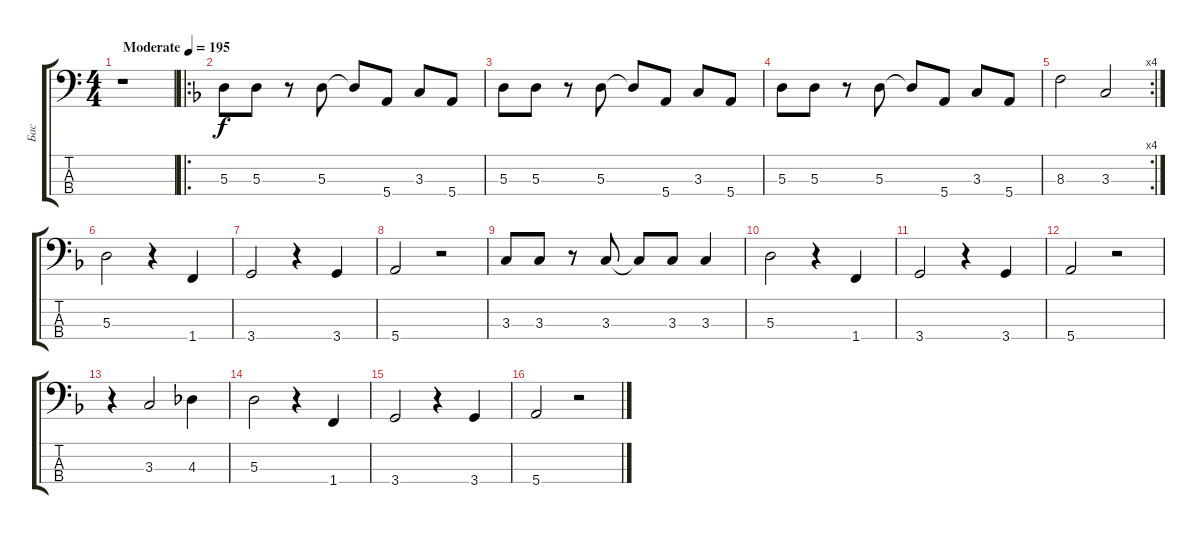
\track ("Бас" "Бас") {instrument electricbassfinger}
\staff {score tabs}
\tuning (G2 D2 A1 E1) {hide}
\ts (4 4)
\tempo (195 "Moderate")
\clef f4
\ks c
r.1{dy f instrument electricbassfinger} |
\ro
\ks f
5.3.8 5.3.8 r.8 5.3.8 5.3{t}.8 5.4.8 3.3.8 5.4.8 |
5.3.8 5.3.8 r.8 5.3.8 5.3{t}.8 5.4.8 3.3.8 5.4.8 |
5.3.8 5.3.8 r.8 5.3.8 5.3{t}.8 5.4.8 3.3.8 5.4.8 |
\rc 4
8.3.2 3.3.2 |
5.3.2 r.4 1.4.4 |
3.4.2 r.4 3.4.4 |
5.4.2 r.2 |
3.3.8 3.3.8 r.8 3.3.8 3.3{t}.8 3.3.8 3.3.4 |
5.3.2 r.4 1.4.4 |
3.4.2 r.4 3.4.4 |
5.4.2 r.2 |
r.4 3.3.2 4.3.4 |
5.3.2 r.4 1.4.4 |
3.4.2 r.4 3.4.4 |
5.4.2 r.2
